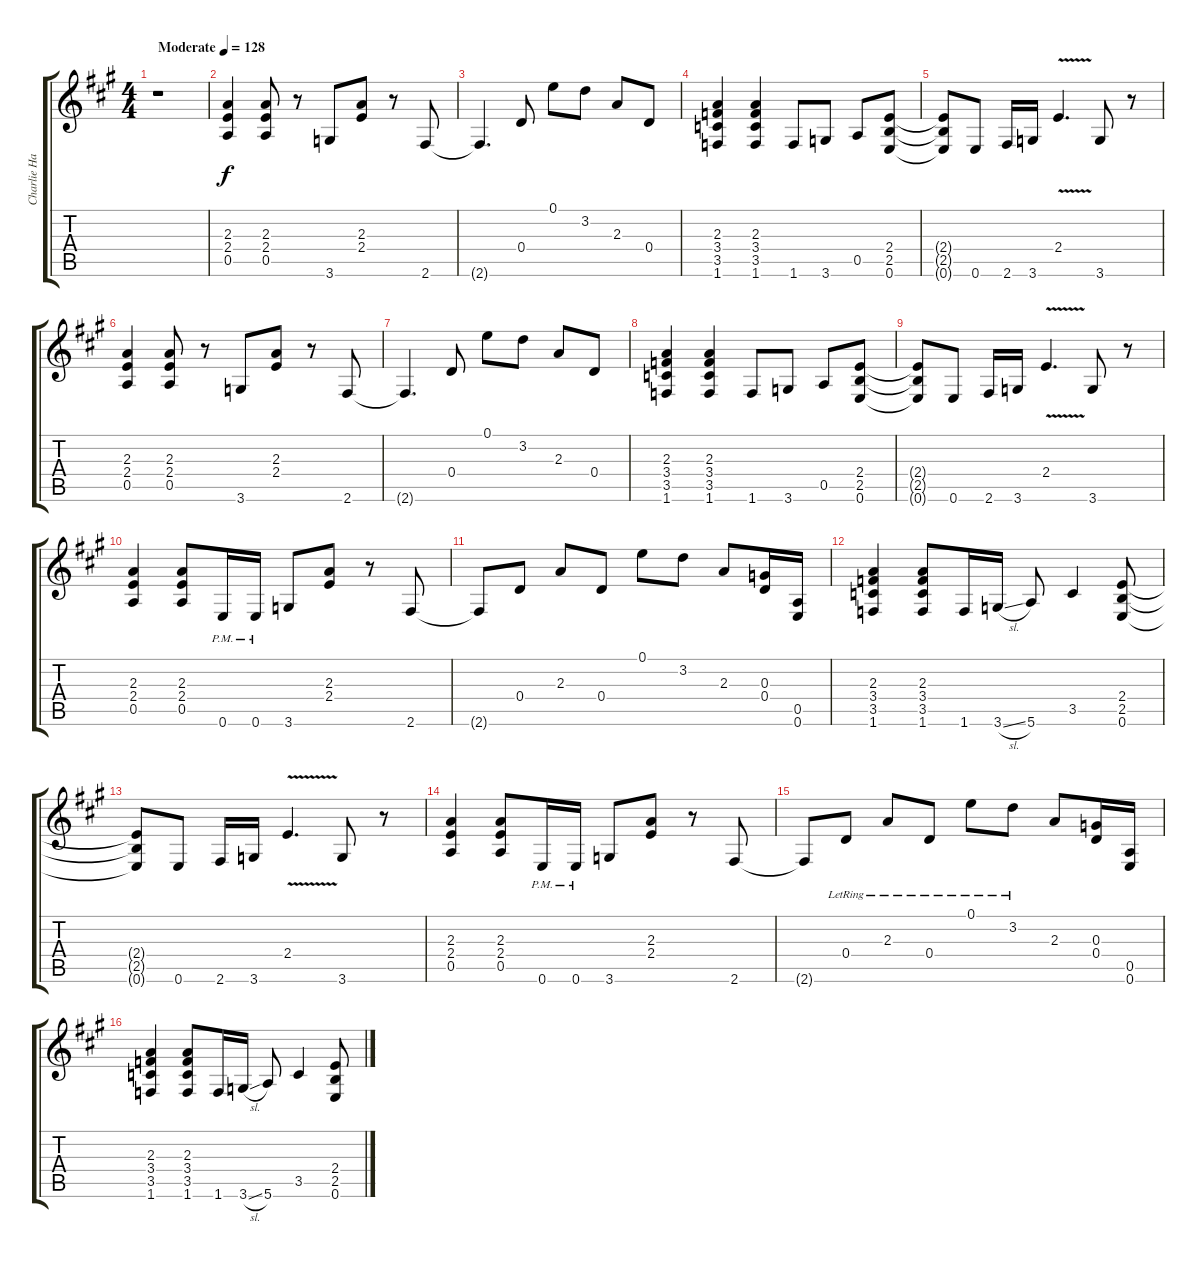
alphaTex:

\track ("Charlie Hargrett Guitar" "Charlie Ha") {instrument overdrivenguitar}
\staff {score tabs}
\tuning (E4 B3 G3 D3 A2 E2) {hide}
\ts (4 4)
\tempo (128 "Moderate")
\clef g2
\ks a
r.1{dy f instrument overdrivenguitar} |
(2.3 2.4 0.5).4 (2.3 2.4 0.5).8 r.8 3.6.8 (2.3 2.4).8 r.8 2.6.8 |
2.6{t}.4{d} 0.4.8 0.1.8 3.2.8 2.3.8 0.4.8 |
(2.3 3.4 3.5 1.6).4 (2.3 3.4 3.5 1.6).4 1.6.8 3.6.8 0.5.8 (2.4 2.5 0.6).8 |
(2.4{t} 2.5{t} 0.6{t}).8 0.6.8 2.6.16 3.6.16 2.4{v}.4{d} 3.6.8 r.8 |
(2.3 2.4 0.5).4 (2.3 2.4 0.5).8 r.8 3.6.8 (2.3 2.4).8 r.8 2.6.8 |
2.6{t}.4{d} 0.4.8 0.1.8 3.2.8 2.3.8 0.4.8 |
(2.3 3.4 3.5 1.6).4 (2.3 3.4 3.5 1.6).4 1.6.8 3.6.8 0.5.8 (2.4 2.5 0.6).8 |
(2.4{t} 2.5{t} 0.6{t}).8 0.6.8 2.6.16 3.6.16 2.4{v}.4{d} 3.6.8 r.8 |
(2.3 2.4 0.5).4 (2.3 2.4 0.5).8 0.6{pm}.16 0.6{pm}.16 3.6.8 (2.3 2.4).8 r.8 2.6.8 |
2.6{t}.8 0.4.8 2.3.8 0.4.8 0.1.8 3.2.8 2.3.8 (0.3 0.4).16 (0.5 0.6).16 |
(2.3 3.4 3.5 1.6).4 (2.3 3.4 3.5 1.6).8 1.6.16 3.6{sl}.16 5.6.8 3.5.4 (2.4 2.5 0.6).8 |
(2.4{t} 2.5{t} 0.6{t}).8 0.6.8 2.6.16 3.6.16 2.4{v}.4{d} 3.6.8 r.8 |
(2.3 2.4 0.5).4 (2.3 2.4 0.5).8 0.6{pm}.16 0.6{pm}.16 3.6.8 (2.3 2.4).8 r.8 2.6.8 |
2.6{t}.8 0.4{lr}.8 2.3{lr}.8 0.4{lr}.8 0.1{lr}.8 3.2{lr}.8 2.3.8 (0.3 0.4).16 (0.5 0.6).16 |
(2.3 3.4 3.5 1.6).4 (2.3 3.4 3.5 1.6).8 1.6.16 3.6{sl}.16 5.6.8 3.5.4 (2.4 2.5 0.6).8
